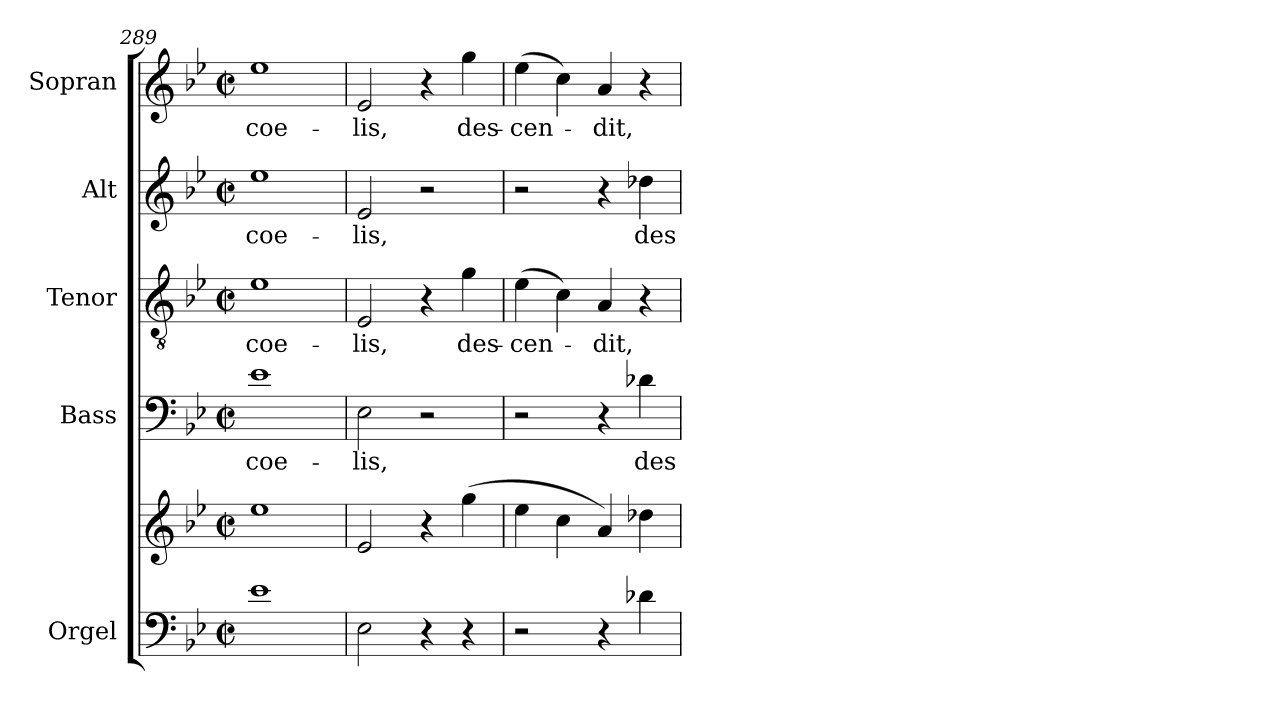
**kern	**kern	**kern	**text	**kern	**text	**kern	**text	**kern	**text
*part5	*part5	*part4	*part4	*part3	*part3	*part2	*part2	*part1	*part1
*staff6	*staff5	*staff4	*staff4	*staff3	*staff3	*staff2	*staff2	*staff1	*staff1
*I"Orgel	*	*I"Bass	*	*I"Tenor	*	*I"Alt	*	*I"Sopran	*
*I'Org.	*	*I'B.	*	*I'T.	*	*I'A.	*	*I'S.	*
*clefF4	*clefG2	*clefF4	*	*clefGv2	*	*clefG2	*	*clefG2	*
*k[b-e-]	*k[b-e-]	*k[b-e-]	*	*k[b-e-]	*	*k[b-e-]	*	*k[b-e-]	*
*B-:	*B-:	*B-:	*	*B-:	*	*B-:	*	*B-:	*
*M2/2	*M2/2	*M2/2	*	*M2/2	*	*M2/2	*	*M2/2	*
*met(c|)	*met(c|)	*met(c|)	*	*met(c|)	*	*met(c|)	*	*met(c|)	*
=289	=289	=289	=289	=289	=289	=289	=289	=289	=289
!	!	!	!LO:LY:b	!	!LO:LY:b	!	!LO:LY:b	!	!LO:LY:b
1e-	1ee-	1e-	coe-	1e-	coe-	1ee-	coe-	1ee-	coe-
=290	=290	=290	=290	=290	=290	=290	=290	=290	=290
!	!	!	!LO:LY:b	!	!LO:LY:b	!	!LO:LY:b	!	!LO:LY:b
2E-\	2e-/	2E-\	-lis,	2E-/	-lis,	2e-/	-lis,	2e-/	-lis,
4r	4r	2r	.	4r	.	2r	.	4r	.
!	!	!	!	!	!LO:LY:b	!	!	!	!LO:LY:b
4r	(>4gg\	.	.	4g\	des-	.	.	4gg\	des-
=291	=291	=291	=291	=291	=291	=291	=291	=291	=291
!	!	!	!	!	!LO:LY:b	!	!	!	!LO:LY:b
2r	4ee-\	2r	.	(>4e-\	-cen-	2r	.	(>4ee-\	-cen-
.	4cc\	.	.	4c\)	.	.	.	4cc\)	.
!	!	!	!	!	!LO:LY:b	!	!	!	!LO:LY:b
4r	4a/)	4r	.	4A/	-dit,	4r	.	4a/	-dit,
!	!	!	!LO:LY:b	!	!	!	!LO:LY:b	!	!
4d-X\	4dd-X\	4d-X\	des-	4r	.	4dd-X\	des-	4r	.
=	=	=	=	=	=	=	=	=	=
*-	*-	*-	*-	*-	*-	*-	*-	*-	*-
